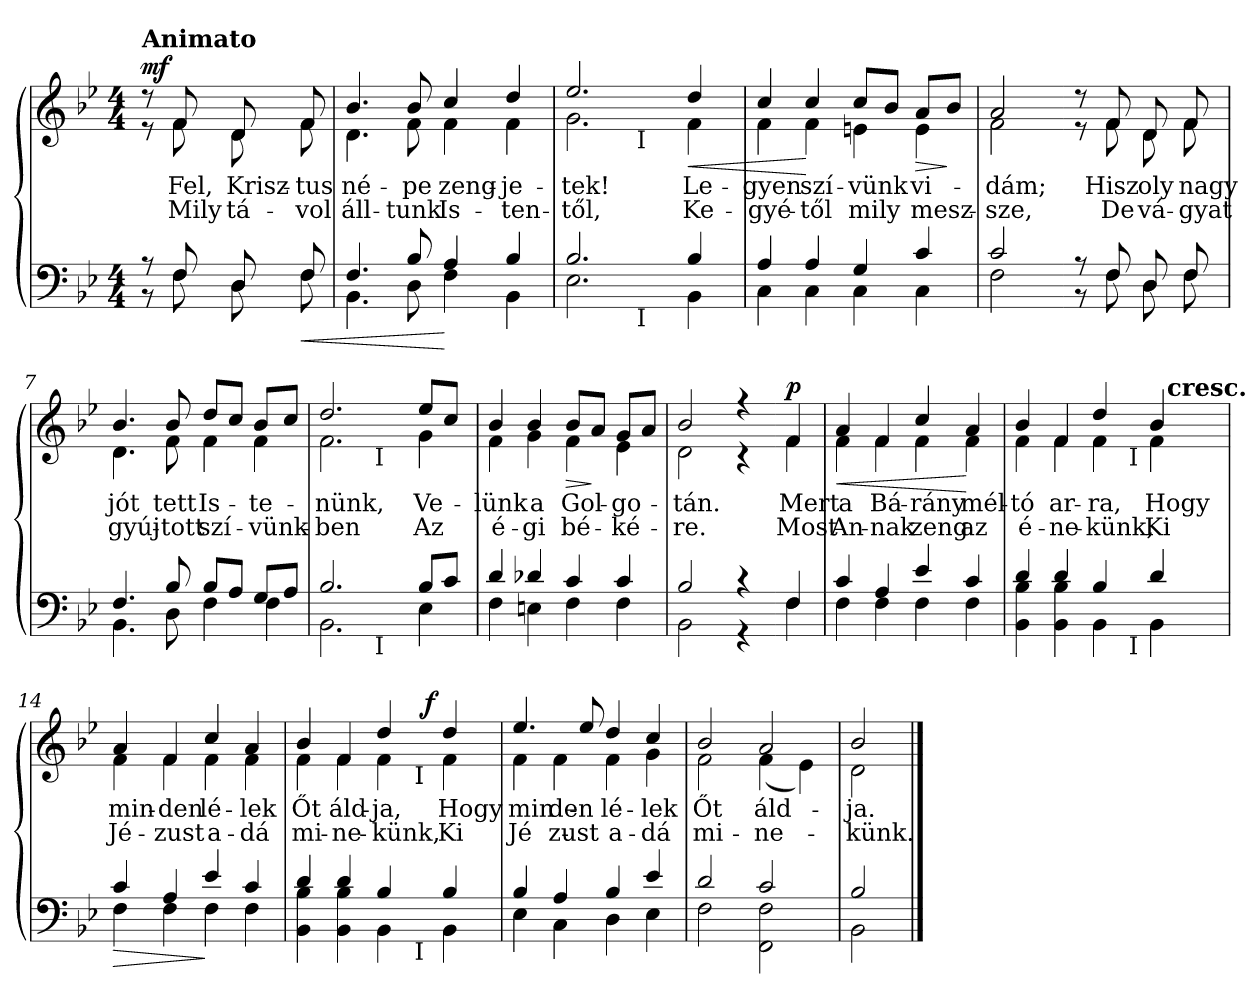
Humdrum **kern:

**kern	**dynam	**kern	**text	**text	**dynam
*part2	*part2	*part1	*part1	*part1	*part1
*staff2	*staff2	*staff1	*staff1	*staff1	*staff1
*clefF4	*	*clefG2	*	*	*
*k[b-e-]	*	*k[b-e-]	*	*	*
*B-:	*	*B-:	*	*	*
*M4/4	*	*M4/4	*	*	*
=1	=1	=1	=1	=1	=1
*^	*	*^	*	*	*
!	!	!	!LO:TX:a:B:t=Animato	!	!	!	!
!	!	!	!	!	!	!	!LO:DY:b
8r	8r	.	8r	8r	.	.	mf
!	!	!	!	!	!LO:LY:b	!LO:LY:b	!
8F/	8F\	.	8f/	8f\	Fel,	Mily	.
!	!	!	!	!	!LO:LY:b	!LO:LY:b	!
8D/	8D\	.	8d/	8d\	Krisz-	tá-	.
!	!	!LO:HP:b	!	!	!	!	!
!	!	!	!	!	!LO:LY:b	!LO:LY:b	!
8F/	8F\	<	8f/	8f\	-tus	-vol	.
=2	=2	=2	=2	=2	=2	=2	=2
!	!	!	!	!	!LO:LY:b	!LO:LY:b	!
4.F/	4.BB-\	.	4.b-/	4.d\	né-	áll-	.
!	!	!	!	!	!LO:LY:b	!LO:LY:b	!
8B-/	8D\	.	8b-/	8f\	-pe	-tunk	.
!	!	!	!	!	!LO:LY:b	!LO:LY:b	!
4A/	4F\	[	4cc/	4f\	zeng-	Is-	.
!	!	!	!	!	!LO:LY:b	!LO:LY:b	!
4B-/	4BB-\	.	4dd/	4f\	-je-	-ten-	.
=3	=3	=3	=3	=3	=3	=3	=3
!	!	!	!	!	!LO:LY:b	!LO:LY:b	!
*	*^	*	*	*^	*	*	*
2.B-/	2.E-\	4...ryy	.	2.ee-/	2.g\	4...ryy	-tek!	-től,	.
!	!	!	!	!	!	!LO:TX:b:t=I	!	!	!
!	!	!LO:TX:b:t=I	!	!	!	!	!	!	!
.	.	2ryy	.	.	.	2ryy	.	.	.
!	!	!	!	!	!	!	!	!	!LO:HP:b
!	!	!	!	!	!	!	!LO:LY:b	!LO:LY:b	!
4B-/	4BB-\	.	.	4dd/	4f\	.	Le-	Ke-	<
.	.	32ryy	.	.	.	32ryy	.	.	.
*	*v	*v	*	*	*	*	*	*	*
*	*	*	*	*v	*v	*	*	*
=4	=4	=4	=4	=4	=4	=4	=4
*	*^	*	*	*^	*	*	*
!	!	!	!	!	!	!	!LO:LY:b	!LO:LY:b	!
*	*v	*v	*	*	*	*	*	*	*
*	*	*	*	*v	*v	*	*	*
4A/	4C\	.	4cc/	4f\	-gyen	-gyé-	.
!	!	!	!	!	!LO:LY:b	!LO:LY:b	!
4A/	4C\	.	4cc/	4f\	szí-	-től	[
!	!	!	!	!	!LO:LY:b	!LO:LY:b	!
4G/	4C\	.	8cc/L	4en\	-vünk	mily	.
.	.	.	8b-/J	.	.	.	.
!	!	!	!	!	!	!	!LO:HP:b
!	!	!	!	!	!LO:LY:b	!LO:LY:b	!
4c/	4C\	.	8a/L	4e\	vi-	mesz-	>
.	.	.	8b-/J	.	.	.	]
=5	=5	=5	=5	=5	=5	=5	=5
!	!	!	!	!	!LO:LY:b	!LO:LY:b	!
2c/	2F\	.	2a/	2f\	-dám;	-sze,	.
!!LO:LB:g=z	!!
=6-	=6-	=6-	=6-	=6-	=6-	=6-	=6-
8r	8r	.	8r	8r	.	.	.
!	!	!	!	!	!LO:LY:b	!LO:LY:b	!
8F/	8F\	.	8f/	8f\	Hisz	De	.
!	!	!	!	!	!LO:LY:b	!LO:LY:b	!
8D/	8D\	.	8d/	8d\	oly	vá-	.
!	!	!	!	!	!LO:LY:b	!LO:LY:b	!
8F/	8F\	.	8f/	8f\	nagy	-gyat	.
=7	=7	=7	=7	=7	=7	=7	=7
!	!	!	!	!	!LO:LY:b	!LO:LY:b	!
4.F/	4.BB-\	.	4.b-/	4.d\	jót	gyúj-	.
!	!	!	!	!	!LO:LY:b	!LO:LY:b	!
8B-/	8D\	.	8b-/	8f\	tett	-tott	.
!	!	!	!	!	!LO:LY:b	!LO:LY:b	!
8B-/L	4F\	.	8dd/L	4f\	Is-	szí-	.
8A/J	.	.	8cc/J	.	.	.	.
!	!	!	!	!	!LO:LY:b	!LO:LY:b	!
8G/L	4F\	.	8b-/L	4f\	-te-	-vünk-	.
8A/J	.	.	8cc/J	.	.	.	.
=8	=8	=8	=8	=8	=8	=8	=8
!	!	!	!	!	!LO:LY:b	!LO:LY:b	!
*	*^	*	*	*^	*	*	*
2.B-/	2.BB-\	4..ryy	.	2.dd/	2.f\	4..ryy	-nünk,	-ben	.
!	!	!	!	!	!	!LO:TX:b:t=I	!	!	!
!	!	!LO:TX:b:t=I	!	!	!	!	!	!	!
.	.	2ryy	.	.	.	2ryy	.	.	.
!	!	!	!	!	!	!	!LO:LY:b	!LO:LY:b	!
8B-/L	4E-\	.	.	8ee-/L	4g\	.	Ve-	Az	.
8c/J	.	.	.	8cc/J	.	.	.	.	.
.	.	16ryy	.	.	.	16ryy	.	.	.
*	*v	*v	*	*	*	*	*	*	*
*	*	*	*	*v	*v	*	*	*
=9	=9	=9	=9	=9	=9	=9	=9
*	*^	*	*	*^	*	*	*
!	!	!	!	!	!	!	!LO:LY:b	!LO:LY:b	!
*	*v	*v	*	*	*	*	*	*	*
*	*	*	*	*v	*v	*	*	*
4d/	4F\	.	4b-/	4f\	-lünk	é-	.
!	!	!	!	!	!LO:LY:b	!LO:LY:b	!
4d-X/	4En\	.	4b-/	4g\	a	-gi	.
!	!	!	!	!	!	!	!LO:HP:b
!	!	!	!	!	!LO:LY:b	!LO:LY:b	!
4c/	4F\	.	8b-/L	4f\	Gol-	bé-	>
.	.	.	8a/J	.	.	.	]
!	!	!	!	!	!LO:LY:b	!LO:LY:b	!
4c/	4F\	.	8g/L	4e-\	-go-	-ké-	.
.	.	.	8a/J	.	.	.	.
=10	=10	=10	=10	=10	=10	=10	=10
!	!	!	!	!	!LO:LY:b	!LO:LY:b	!
2B-/	2BB-\	.	2b-/	2d\	-tán.	-re.	.
4r	4r	.	4r	4r	.	.	.
!!LO:LB:g=z	!!
=11-	=11-	=11-	=11-	=11-	=11-	=11-	=11-
!	!	!	!	!	!LO:LY:b	!LO:LY:b	!LO:DY:a
4F/	4F\	.	4f/	4f\	Mert	Most	p
=12	=12	=12	=12	=12	=12	=12	=12
!	!	!	!	!	!	!	!LO:HP:b
!	!	!	!	!	!LO:LY:b	!LO:LY:b	!
4c/	4F\	.	4a/	4f\	a	An-	<
!	!	!	!	!	!LO:LY:b	!LO:LY:b	!
4A/	4F\	.	4f/	4f\	Bá-	-nak	.
!	!	!	!	!	!LO:LY:b	!LO:LY:b	!
4e-/	4F\	.	4cc/	4f\	-rány	zeng	.
!	!	!	!	!	!LO:LY:b	!LO:LY:b	!
4c/	4F\	.	4a/	4f\	mél-	az	[
=13	=13	=13	=13	=13	=13	=13	=13
!	!	!	!	!	!LO:LY:b	!LO:LY:b	!
*	*^	*	*^	*^	*	*	*
4d/	4BB-\ 4B-\	2ryy	.	4b-/	4f\	2ryy	2ryy	-tó	é-	.
!	!	!	!	!	!	!	!	!LO:LY:b	!LO:LY:b	!
4d/	4BB-\ 4B-\	.	.	4f/	4f\	.	.	ar-	-ne-	.
!	!	!	!	!	!	!	!	!LO:LY:b	!LO:LY:b	!
4B-/	4BB-\	8ryy	.	4dd/	4f\	8ryy	4ryy	-ra,	-künk,	.
.	.	32ryy	.	.	.	32ryy	.	.	.	.
!	!	!	!	!	!	!LO:TX:b:t=I	!	!	!	!
!	!	!LO:TX:b:t=I	!	!	!	!	!	!	!	!
.	.	4ryy	.	.	.	4ryy	.	.	.	.
!	!	!	!	!	!	!	!	!LO:LY:b	!LO:LY:b	!
4d/	4BB-\	.	.	4b-/	4f\	.	16ryy	Hogy	Ki	.
!	!	!	!	!	!	!	!LO:TX:a:B:t=cresc.	!	!	!
.	.	.	.	.	.	.	8.ryy	.	.	.
.	.	16.ryy	.	.	.	16.ryy	.	.	.	.
=14	=14	=14	=14	=14	=14	=14	=14	=14	=14	=14
!	!	!	!LO:HP:b	!	!	!	!	!	!	!
*	*v	*v	*	*	*	*	*	*	*	*
*	*	*	*	*v	*v	*v	*	*	*
*	*^	*	*^	*^	*	*	*
!	!	!	!	!	!	!	!	!LO:LY:b	!LO:LY:b	!
*	*v	*v	*	*	*	*	*	*	*	*
*	*	*	*	*v	*v	*v	*	*	*
4c/	4F\	>	4a/	4f\	min-	Jé-	.
!	!	!	!	!	!LO:LY:b	!LO:LY:b	!
4A/	4F\	.	4f/	4f\	-den	-zust	.
!	!	!	!	!	!LO:LY:b	!LO:LY:b	!
4e-/	4F\	]	4cc/	4f\	lé-	a-	.
!	!	!	!	!	!LO:LY:b	!LO:LY:b	!
4c/	4F\	.	4a/	4f\	-lek	-dá	.
!!LO:LB:g=z
=15	=15	=15	=15	=15	=15	=15	=15
!	!	!	!	!	!LO:LY:b	!LO:LY:b	!
*	*^	*	*^	*^	*	*	*
4d/	4BB-\ 4B-\	2ryy	.	4b-/	4f\	2ryy	2ryy	Őt	mi-	.
!	!	!	!	!	!	!	!	!LO:LY:b	!LO:LY:b	!
4d/	4BB-\ 4B-\	.	.	4f/	4f\	.	.	áld-	-ne-	.
!	!	!	!	!	!	!	!	!LO:LY:b	!LO:LY:b	!
4B-/	4BB-\	8ryy	.	4dd/	4f\	8.ryy	8ryy	-ja,	-künk,	.
.	.	32ryy	.	.	.	.	32ryy	.	.	.
!	!	!	!	!	!	!	!LO:TX:b:t=I	!	!	!
!	!	!LO:TX:b:t=I	!	!	!	!	!	!	!	!
.	.	4ryy	.	.	.	.	4ryy	.	.	.
!	!	!	!	!	!	!	!	!	!	!LO:DY:a
.	.	.	.	.	.	4ryy	.	.	.	f
!	!	!	!	!	!	!	!	!LO:LY:b	!LO:LY:b	!
4B-/	4BB-\	.	.	4dd/	4f\	.	.	Hogy	Ki	.
.	.	16.ryy	.	.	.	.	16.ryy	.	.	.
.	.	.	.	.	.	16ryy	.	.	.	.
*	*v	*v	*	*	*	*	*	*	*	*
*	*	*	*	*v	*v	*v	*	*	*
=16	=16	=16	=16	=16	=16	=16	=16
*	*^	*	*^	*^	*	*	*
!	!	!	!	!	!	!	!	!LO:LY:b	!LO:LY:b	!
*	*v	*v	*	*	*	*	*	*	*	*
*	*	*	*	*v	*v	*v	*	*	*
4B-/	4E-\	.	4.ee-/	4f\	min-	Jé-	.
!	!	!	!	!	!LO:LY:b	!LO:LY:b	!
4A/	4C\	.	.	4f\	-den	-zust	.
.	.	.	8ee-/	.	.	.	.
!	!	!	!	!	!LO:LY:b	!LO:LY:b	!
4B-/	4D\	.	4dd/	4f\	lé-	a-	.
!	!	!	!	!	!LO:LY:b	!LO:LY:b	!
4e-/	4E-\	.	4cc/	4g\	-lek	-dá	.
=17	=17	=17	=17	=17	=17	=17	=17
!	!	!	!	!	!LO:LY:b	!LO:LY:b	!
2d/	2F\	.	2b-/	2f\	Őt	mi-	.
!	!	!	!	!	!LO:LY:b	!LO:LY:b	!
2c/	2FF\ 2F\	.	2a/	(<4f\	áld-	-ne-	.
.	.	.	.	4e-\)	.	.	.
=18	=18	=18	=18	=18	=18	=18	=18
!	!	!	!	!	!LO:LY:b	!LO:LY:b	!
2B-/	2BB-\	.	2b-/	2d\	-ja.	-künk.	.
*v	*v	*	*	*	*	*	*
*	*	*v	*v	*	*	*
==	==	==	==	==	==
*-	*-	*-	*-	*-	*-
